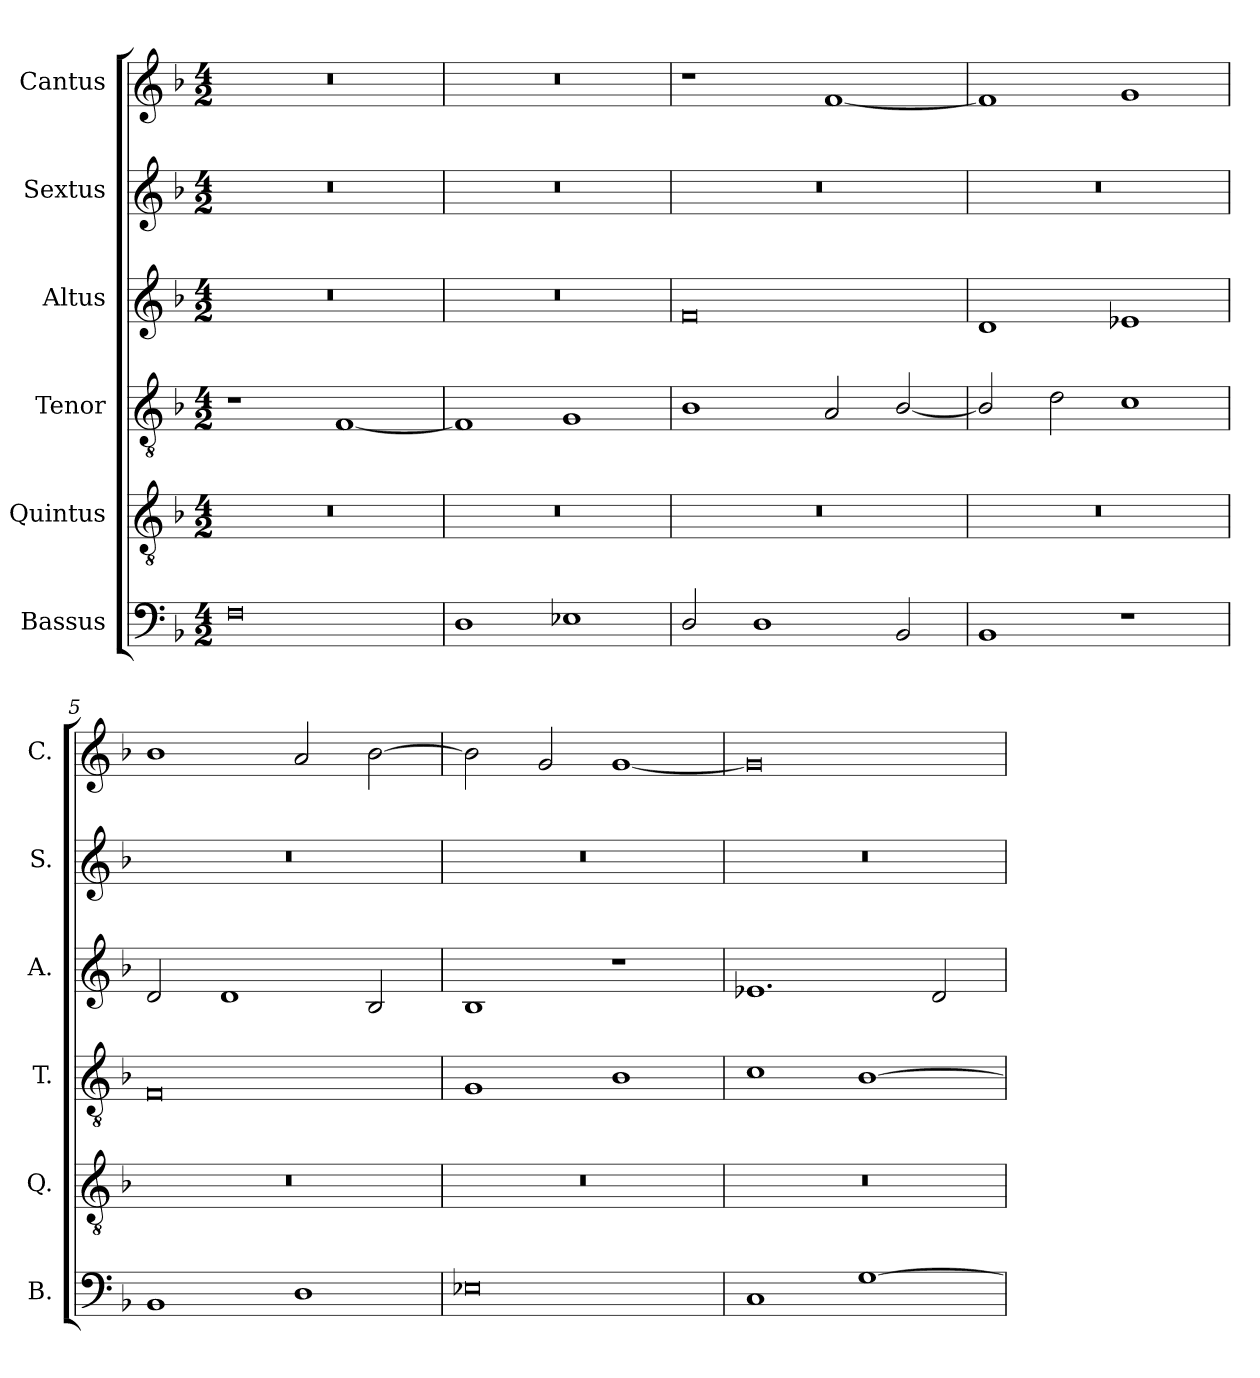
**kern	**kern	**kern	**kern	**kern	**kern
*part6	*part5	*part4	*part3	*part2	*part1
*staff6	*staff5	*staff4	*staff3	*staff2	*staff1
*I"Bassus	*I"Quintus	*I"Tenor	*I"Altus	*I"Sextus	*I"Cantus
*I'B.	*I'Q.	*I'T.	*I'A.	*I'S.	*I'C.
*clefF4	*clefGv2	*clefGv2	*clefG2	*clefG2	*clefG2
*k[b-]	*k[b-]	*k[b-]	*k[b-]	*k[b-]	*k[b-]
*M4/2	*M4/2	*M4/2	*M4/2	*M4/2	*M4/2
=1	=1	=1	=1	=1	=1
!	!LO:N:vis=1	!	!LO:N:vis=1	!LO:N:vis=1	!LO:N:vis=1
0F	0r	1r	0r	0r	0r
.	.	[1F	.	.	.
=2	=2	=2	=2	=2	=2
!	!LO:N:vis=1	!	!LO:N:vis=1	!LO:N:vis=1	!LO:N:vis=1
1D	0r	1F]	0r	0r	0r
1E-X	.	1G	.	.	.
=3	=3	=3	=3	=3	=3
!	!LO:N:vis=1	!	!	!LO:N:vis=1	!
2D/	0r	1B-	0f	0r	1r
1D	.	.	.	.	.
.	.	2A/	.	.	[1f
2BB-/	.	[2B-/	.	.	.
=4	=4	=4	=4	=4	=4
!	!LO:N:vis=1	!	!	!LO:N:vis=1	!
1BB-	0r	2B-/]	1d	0r	1f]
.	.	2d\	.	.	.
1r	.	1c	1e-X	.	1g
=5	=5	=5	=5	=5	=5
!	!LO:N:vis=1	!	!	!LO:N:vis=1	!
1BB-	0r	0F	2d/	0r	1b-
.	.	.	1d	.	.
1D	.	.	.	.	2a/
.	.	.	2B-/	.	[2b-\
=6	=6	=6	=6	=6	=6
!	!LO:N:vis=1	!	!	!LO:N:vis=1	!
0E-X	0r	1G	1B-	0r	2b-\]
.	.	.	.	.	2g/
.	.	1B-	1r	.	[1g
=7	=7	=7	=7	=7	=7
!	!LO:N:vis=1	!	!	!LO:N:vis=1	!
1C	0r	1c	1.e-X	0r	0g]
[1G	.	[1B-	.	.	.
.	.	.	2d/	.	.
=	=	=	=	=	=
*-	*-	*-	*-	*-	*-
